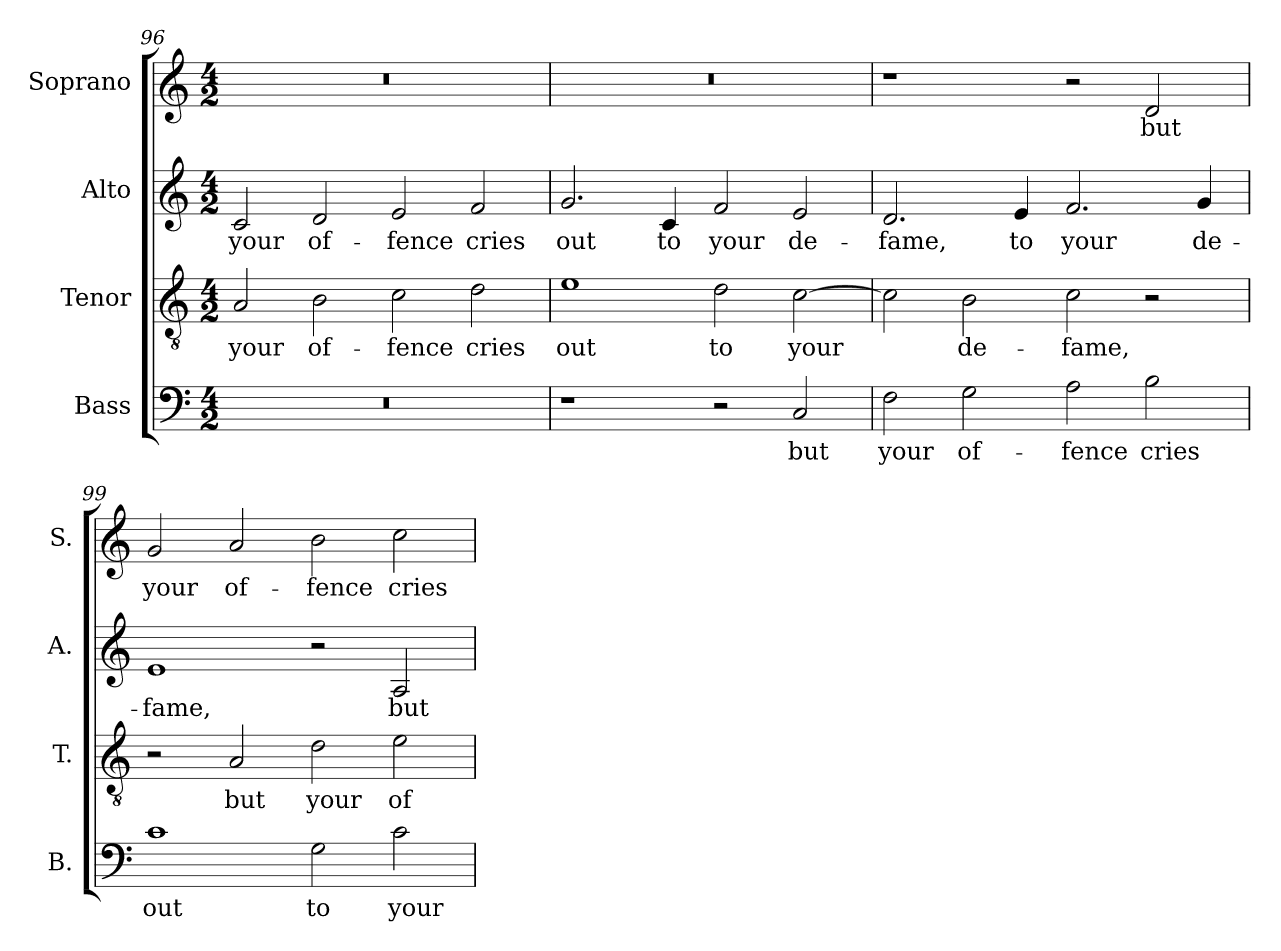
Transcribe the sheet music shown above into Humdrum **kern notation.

**kern	**text	**kern	**text	**kern	**text	**kern	**text
*part4	*part4	*part3	*part3	*part2	*part2	*part1	*part1
*staff4	*staff4	*staff3	*staff3	*staff2	*staff2	*staff1	*staff1
*I"Bass	*	*I"Tenor	*	*I"Alto	*	*I"Soprano	*
*I'B.	*	*I'T.	*	*I'A.	*	*I'S.	*
*clefF4	*	*clefGv2	*	*clefG2	*	*clefG2	*
*	*	*ITrd7c12	*	*	*	*	*
*k[]	*	*k[]	*	*k[]	*	*k[]	*
*C:	*	*C:	*	*C:	*	*C:	*
*M4/2	*	*M4/2	*	*M4/2	*	*M4/2	*
=96	=96	=96	=96	=96	=96	=96	=96
!LO:N:vis=1	!	!	!	!	!	!	!
!	!	!	!LO:LY:b:color=#000000	!	!	!	!
!	!	!	!	!	!LO:LY:b:color=#000000	!LO:N:vis=1	!
0r	.	2AAi/	your	2ci/	your	0r	.
!	!	!	!LO:LY:b:color=#000000	!	!	!	!
!	!	!	!	!	!LO:LY:b:color=#000000	!	!
.	.	2BBi\	of-	2di/	of-	.	.
!	!	!	!LO:LY:b:color=#000000	!	!	!	!
!	!	!	!	!	!LO:LY:b:color=#000000	!	!
.	.	2Ci\	-fence	2ei/	-fence	.	.
!	!	!	!LO:LY:b:color=#000000	!	!	!	!
!	!	!	!	!	!LO:LY:b:color=#000000	!	!
.	.	2Di\	cries	2fi/	cries	.	.
=97	=97	=97	=97	=97	=97	=97	=97
!	!	!	!LO:LY:b:color=#000000	!	!	!	!
!	!	!	!	!	!LO:LY:b:color=#000000	!LO:N:vis=1	!
1r	.	1Ei	out	2.gi/	out	0r	.
!	!	!	!	!	!LO:LY:b:color=#000000	!	!
.	.	.	.	4ci/	to	.	.
!	!	!	!LO:LY:b:color=#000000	!	!	!	!
!	!	!	!	!	!LO:LY:b:color=#000000	!	!
2r	.	2Di\	to	2fi/	your	.	.
!	!LO:LY:b:color=#000000	!	!	!	!	!	!
!	!	!	!LO:LY:b:color=#000000	!	!	!	!
!	!	!	!	!	!LO:LY:b:color=#000000	!	!
2Ci/	but	[2Ci\	your	2ei/	de-	.	.
=98	=98	=98	=98	=98	=98	=98	=98
!	!LO:LY:b:color=#000000	!	!	!	!	!	!
!	!	!	!	!	!LO:LY:b:color=#000000	!	!
2Fi\	your	2Ci\]	.	2.di/	-fame,	1r	.
!	!LO:LY:b:color=#000000	!	!	!	!	!	!
!	!	!	!LO:LY:b:color=#000000	!	!	!	!
2Gi\	of-	2BBi\	de-	.	.	.	.
!	!	!	!	!	!LO:LY:b:color=#000000	!	!
.	.	.	.	4ei/	to	.	.
!	!LO:LY:b:color=#000000	!	!	!	!	!	!
!	!	!	!LO:LY:b:color=#000000	!	!	!	!
!	!	!	!	!	!LO:LY:b:color=#000000	!	!
2Ai\	-fence	2Ci\	-fame,	2.fi/	your	2r	.
!	!LO:LY:b:color=#000000	!	!	!	!	!	!
!	!	!	!	!	!	!	!LO:LY:b:color=#000000
2Bi\	cries	2r	.	.	.	2di/	but
!	!	!	!	!	!LO:LY:b:color=#000000	!	!
.	.	.	.	4gi/	de-	.	.
=99	=99	=99	=99	=99	=99	=99	=99
!	!LO:LY:b:color=#000000	!	!	!	!	!	!
!	!	!	!	!	!LO:LY:b:color=#000000	!	!
!	!	!	!	!	!	!	!LO:LY:b:color=#000000
1ci	out	2r	.	1ei	-fame,	2gi/	your
!	!	!	!LO:LY:b:color=#000000	!	!	!	!
!	!	!	!	!	!	!	!LO:LY:b:color=#000000
.	.	2AAi/	but	.	.	2ai/	of-
!	!LO:LY:b:color=#000000	!	!	!	!	!	!
!	!	!	!LO:LY:b:color=#000000	!	!	!	!
!	!	!	!	!	!	!	!LO:LY:b:color=#000000
2Gi\	to	2Di\	your	2r	.	2bi\	-fence
!	!LO:LY:b:color=#000000	!	!	!	!	!	!
!	!	!	!LO:LY:b:color=#000000	!	!	!	!
!	!	!	!	!	!LO:LY:b:color=#000000	!	!
!	!	!	!	!	!	!	!LO:LY:b:color=#000000
2ci\	your	2Ei\	of-	2Ai/	but	2cci\	cries
=	=	=	=	=	=	=	=
*-	*-	*-	*-	*-	*-	*-	*-
